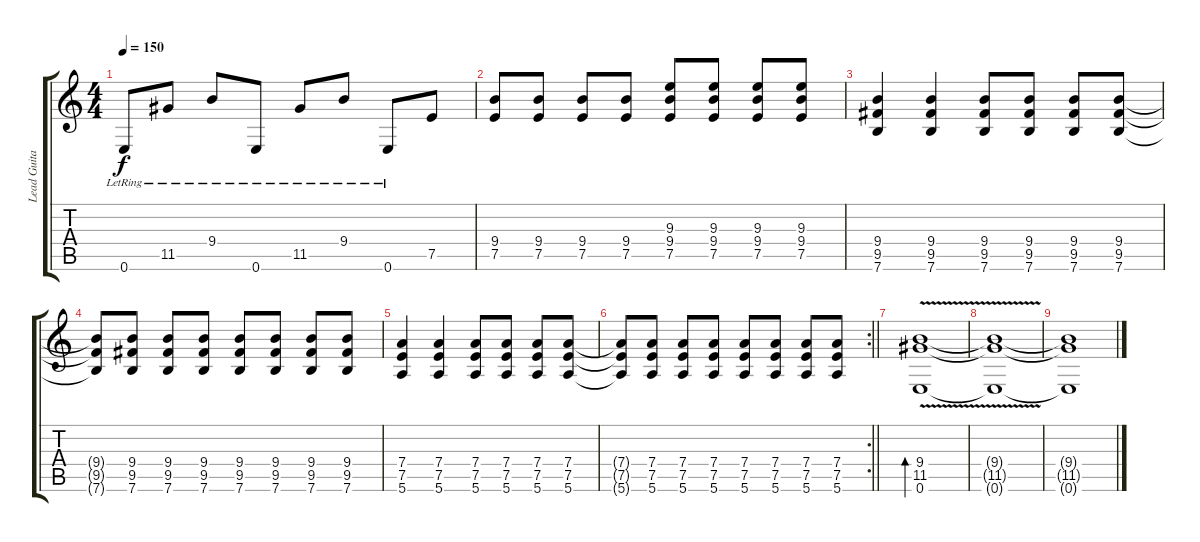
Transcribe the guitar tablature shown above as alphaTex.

\track ("Lead Guitar" "Lead Guita") {instrument acousticguitarsteel}
\staff {score tabs}
\tuning (E4 B3 G3 D3 A2 E2) {hide}
\ts (4 4)
\tempo 150
\clef g2
\ks c
0.6{lr}.8{dy f} 11.5{lr}.8 9.4{lr}.8 0.6{lr}.8 11.5{lr}.8 9.4{lr}.8 0.6{lr}.8 7.5.8 |
(9.4 7.5).8 (9.4 7.5).8 (9.4 7.5).8 (9.4 7.5).8 (9.3 9.4 7.5).8 (9.3 9.4 7.5).8 (9.3 9.4 7.5).8 (9.3 9.4 7.5).8 |
(9.4 9.5 7.6).4 (9.4 9.5 7.6).4 (9.4 9.5 7.6).8 (9.4 9.5 7.6).8 (9.4 9.5 7.6).8 (9.4 9.5 7.6).8 |
(9.4{t} 9.5{t} 7.6{t}).8 (9.4 9.5 7.6).8 (9.4 9.5 7.6).8 (9.4 9.5 7.6).8 (9.4 9.5 7.6).8 (9.4 9.5 7.6).8 (9.4 9.5 7.6).8 (9.4 9.5 7.6).8 |
(7.4 7.5 5.6).4 (7.4 7.5 5.6).4 (7.4 7.5 5.6).8 (7.4 7.5 5.6).8 (7.4 7.5 5.6).8 (7.4 7.5 5.6).8 |
\rc 2
\barLineRight lightlight
(7.4{t} 7.5{t} 5.6{t}).8 (7.4 7.5 5.6).8 (7.4 7.5 5.6).8 (7.4 7.5 5.6).8 (7.4 7.5 5.6).8 (7.4 7.5 5.6).8 (7.4 7.5 5.6).8 (7.4 7.5 5.6).8 |
(9.4{v} 11.5{v} 0.6{v}).1{bd 480} |
(9.4{t} 11.5{t} 0.6{t}).1 |
(9.4{t} 11.5{t} 0.6{t}).1
